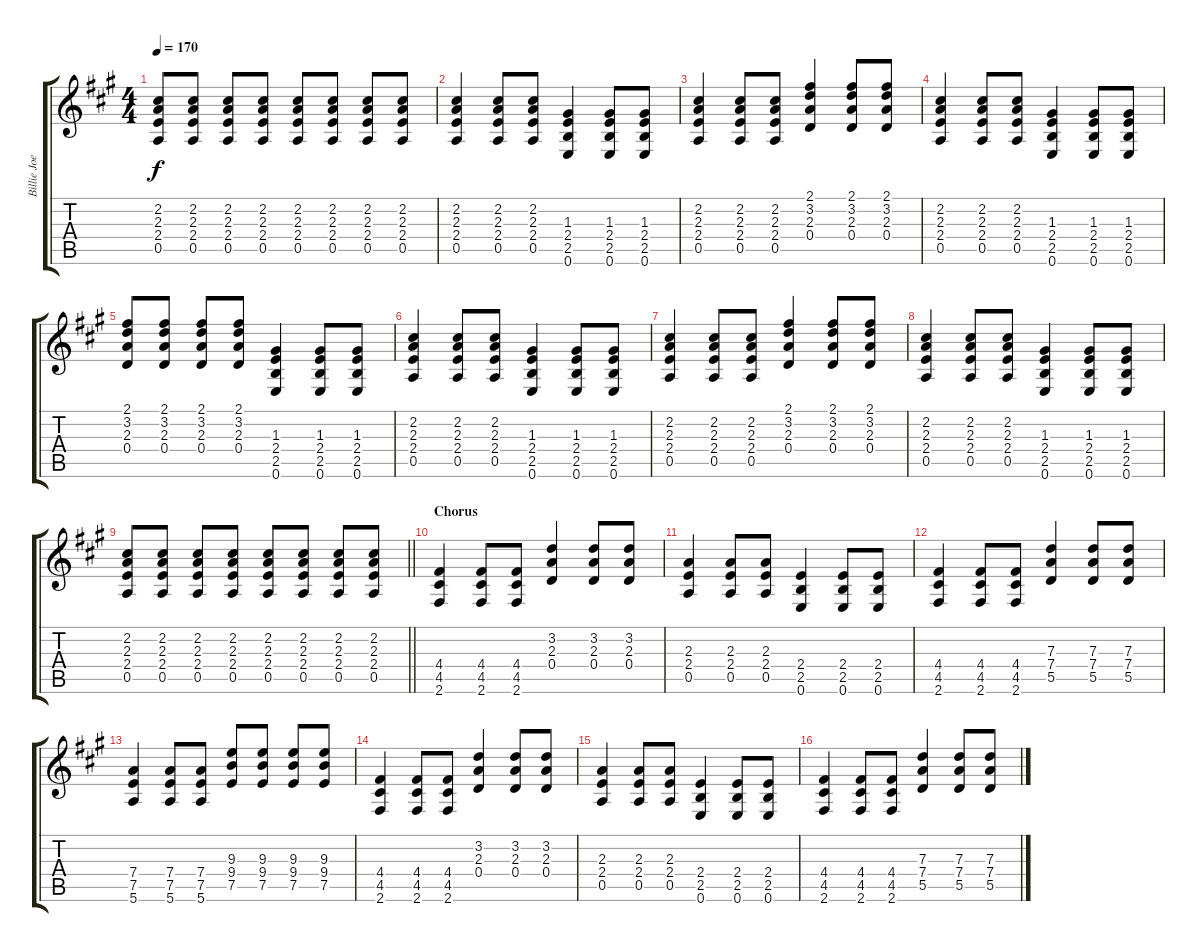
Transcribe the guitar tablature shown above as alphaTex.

\track ("Billie Joe Armstrong" "Billie Joe") {instrument distortionguitar}
\staff {score tabs}
\tuning (E4 B3 G3 D3 A2 E2) {hide}
\ts (4 4)
\tempo 170
\clef g2
\ks a
(2.2 2.3 2.4 0.5).8{dy f} (2.2 2.3 2.4 0.5).8 (2.2 2.3 2.4 0.5).8 (2.2 2.3 2.4 0.5).8 (2.2 2.3 2.4 0.5).8 (2.2 2.3 2.4 0.5).8 (2.2 2.3 2.4 0.5).8 (2.2 2.3 2.4 0.5).8 |
(2.2 2.3 2.4 0.5).4 (2.2 2.3 2.4 0.5).8 (2.2 2.3 2.4 0.5).8 (1.3 2.4 2.5 0.6).4 (1.3 2.4 2.5 0.6).8 (1.3 2.4 2.5 0.6).8 |
(2.2 2.3 2.4 0.5).4 (2.2 2.3 2.4 0.5).8 (2.2 2.3 2.4 0.5).8 (2.1 3.2 2.3 0.4).4 (2.1 3.2 2.3 0.4).8 (2.1 3.2 2.3 0.4).8 |
(2.2 2.3 2.4 0.5).4 (2.2 2.3 2.4 0.5).8 (2.2 2.3 2.4 0.5).8 (1.3 2.4 2.5 0.6).4 (1.3 2.4 2.5 0.6).8 (1.3 2.4 2.5 0.6).8 |
(2.1 3.2 2.3 0.4).8 (2.1 3.2 2.3 0.4).8 (2.1 3.2 2.3 0.4).8 (2.1 3.2 2.3 0.4).8 (1.3 2.4 2.5 0.6).4 (1.3 2.4 2.5 0.6).8 (1.3 2.4 2.5 0.6).8 |
(2.2 2.3 2.4 0.5).4 (2.2 2.3 2.4 0.5).8 (2.2 2.3 2.4 0.5).8 (1.3 2.4 2.5 0.6).4 (1.3 2.4 2.5 0.6).8 (1.3 2.4 2.5 0.6).8 |
(2.2 2.3 2.4 0.5).4 (2.2 2.3 2.4 0.5).8 (2.2 2.3 2.4 0.5).8 (2.1 3.2 2.3 0.4).4 (2.1 3.2 2.3 0.4).8 (2.1 3.2 2.3 0.4).8 |
(2.2 2.3 2.4 0.5).4 (2.2 2.3 2.4 0.5).8 (2.2 2.3 2.4 0.5).8 (1.3 2.4 2.5 0.6).4 (1.3 2.4 2.5 0.6).8 (1.3 2.4 2.5 0.6).8 |
\barLineRight lightlight
(2.2 2.3 2.4 0.5).8 (2.2 2.3 2.4 0.5).8 (2.2 2.3 2.4 0.5).8 (2.2 2.3 2.4 0.5).8 (2.2 2.3 2.4 0.5).8 (2.2 2.3 2.4 0.5).8 (2.2 2.3 2.4 0.5).8 (2.2 2.3 2.4 0.5).8 |
\section ("" "Chorus")
(4.4 4.5 2.6).4 (4.4 4.5 2.6).8 (4.4 4.5 2.6).8 (3.2 2.3 0.4).4 (3.2 2.3 0.4).8 (3.2 2.3 0.4).8 |
(2.3 2.4 0.5).4 (2.3 2.4 0.5).8 (2.3 2.4 0.5).8 (2.4 2.5 0.6).4 (2.4 2.5 0.6).8 (2.4 2.5 0.6).8 |
(4.4 4.5 2.6).4 (4.4 4.5 2.6).8 (4.4 4.5 2.6).8 (7.3 7.4 5.5).4 (7.3 7.4 5.5).8 (7.3 7.4 5.5).8 |
(7.4 7.5 5.6).4 (7.4 7.5 5.6).8 (7.4 7.5 5.6).8 (9.3 9.4 7.5).8 (9.3 9.4 7.5).8 (9.3 9.4 7.5).8 (9.3 9.4 7.5).8 |
(4.4 4.5 2.6).4 (4.4 4.5 2.6).8 (4.4 4.5 2.6).8 (3.2 2.3 0.4).4 (3.2 2.3 0.4).8 (3.2 2.3 0.4).8 |
(2.3 2.4 0.5).4 (2.3 2.4 0.5).8 (2.3 2.4 0.5).8 (2.4 2.5 0.6).4 (2.4 2.5 0.6).8 (2.4 2.5 0.6).8 |
(4.4 4.5 2.6).4 (4.4 4.5 2.6).8 (4.4 4.5 2.6).8 (7.3 7.4 5.5).4 (7.3 7.4 5.5).8 (7.3 7.4 5.5).8
